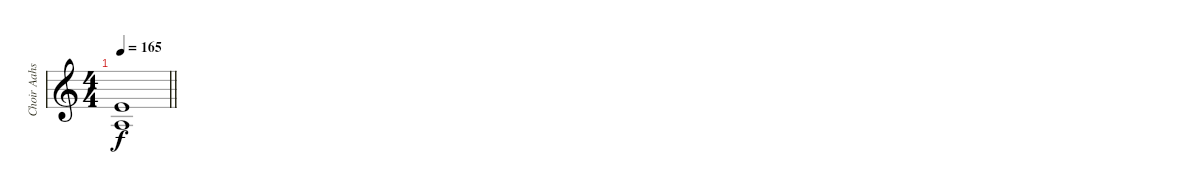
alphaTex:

\track ("Choir Aahs" "Choir Aahs") {instrument choiraahs}
\staff {score}
\tuning (Db4 Ab3 E3 B2 Gb2 B1) {hide}
\ts (4 4)
\tempo 165
\clef g2
\barLineRight lightlight
\ks c
(8.2{t} 10.4{t}).1{dy f}
